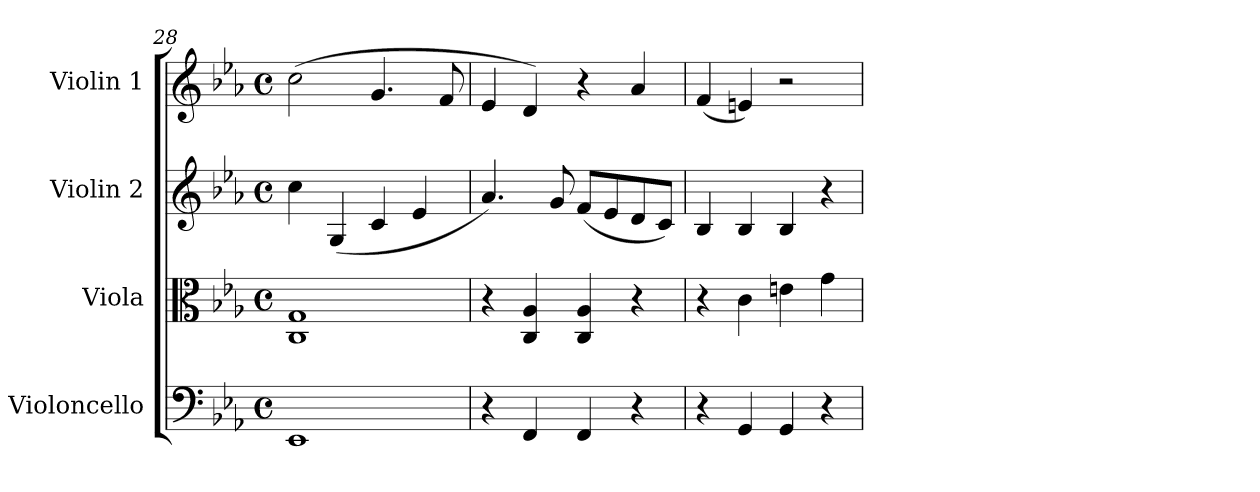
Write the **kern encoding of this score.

**kern	**kern	**kern	**kern
*part4	*part3	*part2	*part1
*staff4	*staff3	*staff2	*staff1
*I"Violoncello	*I"Viola	*I"Violin 2	*I"Violin 1
*I'Vc	*I'Vla	*I'Vln	*I'Vln
*clefF4	*clefC3	*clefG2	*clefG2
*k[b-e-a-]	*k[b-e-a-]	*k[b-e-a-]	*k[b-e-a-]
*M4/4	*M4/4	*M4/4	*M4/4
*met(c)	*met(c)	*met(c)	*met(c)
=28	=28	=28	=28
1EE-	1C 1G	4cc\	(2cc\
.	.	(4G/	.
.	.	4c/	4.g/
.	.	4e-/	.
.	.	.	8f/
=29	=29	=29	=29
4r	4r	4.a-/)	4e-/
4FF/	4C/ 4A-/	.	4d/)
.	.	8g/	.
4FF/	4C/ 4A-/	(8f/L	4r
.	.	8e-/	.
4r	4r	8d/	4a-/
.	.	8c/J)	.
=30	=30	=30	=30
4r	4r	4B-/	(4f/
4GG/	4c\	4B-/	4en/)
4GG/	4en\	4B-/	2r
4r	4g\	4r	.
=	=	=	=
*-	*-	*-	*-
